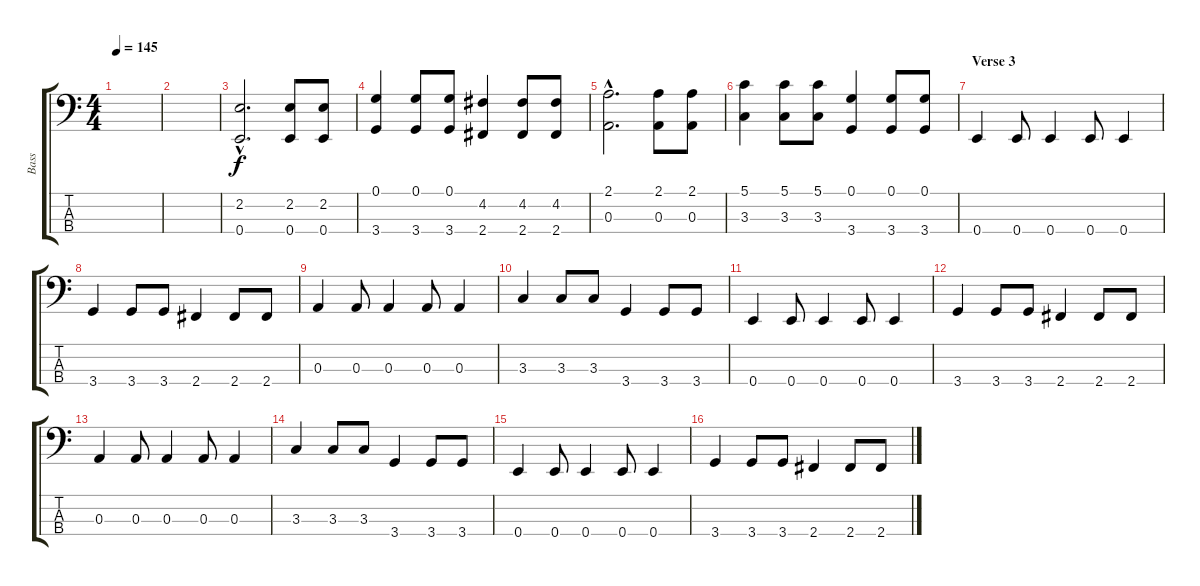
\track ("Bass" "Bass") {instrument electricbassfinger}
\staff {score tabs}
\tuning (G2 D2 A1 E1) {hide}
\ts (4 4)
\tempo 145
\clef f4
\ks c
|
|
(2.2{hac} 0.4{hac}).2{d} (2.2 0.4).8 (2.2 0.4).8 |
(0.1 3.4).4 (0.1 3.4).8 (0.1 3.4).8 (4.2 2.4).4 (4.2 2.4).8 (4.2 2.4).8 |
(2.1{hac} 0.3{hac}).2{d} (2.1 0.3).8 (2.1 0.3).8 |
(5.1 3.3).4 (5.1 3.3).8 (5.1 3.3).8 (0.1 3.4).4 (0.1 3.4).8 (0.1 3.4).8 |
\section ("" "Verse 3")
0.4.4 0.4.8 0.4.4 0.4.8 0.4.4 |
3.4.4 3.4.8 3.4.8 2.4.4 2.4.8 2.4.8 |
0.3.4 0.3.8 0.3.4 0.3.8 0.3.4 |
3.3.4 3.3.8 3.3.8 3.4.4 3.4.8 3.4.8 |
0.4.4 0.4.8 0.4.4 0.4.8 0.4.4 |
3.4.4 3.4.8 3.4.8 2.4.4 2.4.8 2.4.8 |
0.3.4 0.3.8 0.3.4 0.3.8 0.3.4 |
3.3.4 3.3.8 3.3.8 3.4.4 3.4.8 3.4.8 |
0.4.4 0.4.8 0.4.4 0.4.8 0.4.4 |
3.4.4 3.4.8 3.4.8 2.4.4 2.4.8 2.4.8
